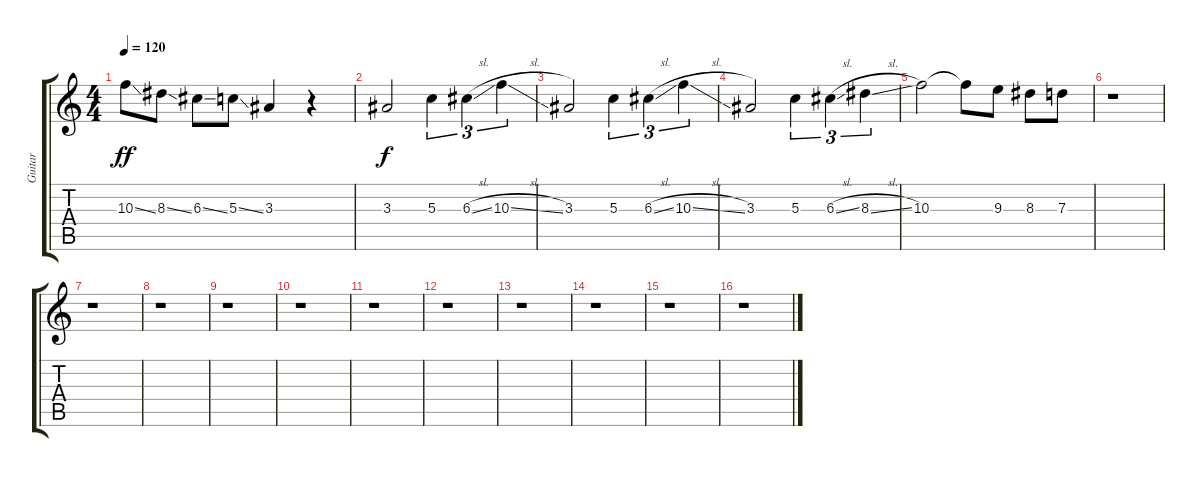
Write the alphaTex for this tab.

\track ("Guitar" "Guitar") {instrument distortionguitar}
\staff {score tabs}
\tuning (E4 B3 G3 D3 A2 E2) {hide}
\ts (4 4)
\tempo 120
\clef g2
\ks c
10.3{ss}.8{dy ff} 8.3{ss}.8 6.3{ss}.8 5.3{ss}.8 3.3.4 r.4 |
3.3.2{dy f} 5.3.4{tu (3 2)} 6.3{sl}.4{tu (3 2)} 10.3{sl}.4{tu (3 2)} |
3.3.2 5.3.4{tu (3 2)} 6.3{sl}.4{tu (3 2)} 10.3{sl}.4{tu (3 2)} |
3.3.2 5.3.4{tu (3 2)} 6.3{sl}.4{tu (3 2)} 8.3{sl}.4{tu (3 2)} |
10.3.2 10.3{t}.8 9.3.8 8.3.8 7.3.8 |
r.1 |
r.1 |
r.1 |
r.1 |
r.1 |
r.1 |
r.1 |
r.1 |
r.1 |
r.1 |
r.1
